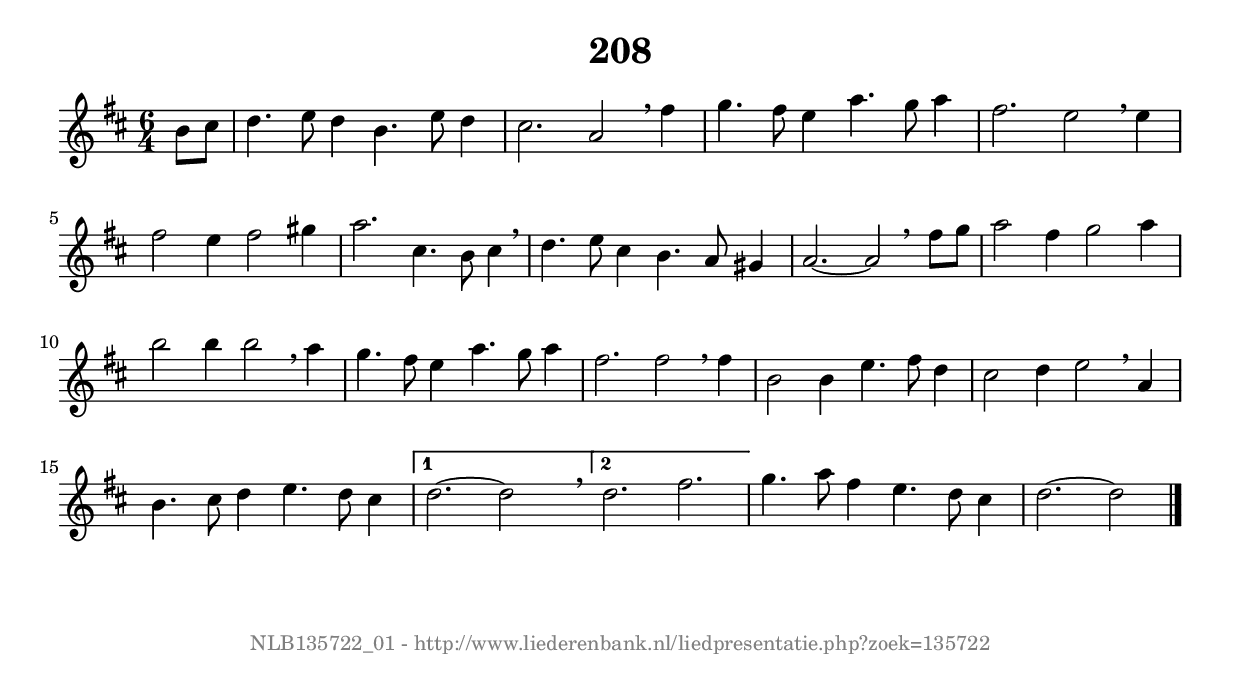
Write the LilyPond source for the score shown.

%
% produced by wce2krn 1.64 (7 June 2014)
%
\version"2.16"
#(append! paper-alist '(("long" . (cons (* 210 mm) (* 2000 mm)))))
#(set-default-paper-size "long")
sb = {\breathe}
mBreak = {\breathe }
bBreak = {\breathe }
x = {\once\override NoteHead #'style = #'cross }
gl=\glissando
itime={\override Staff.TimeSignature #'stencil = ##f }
ficta = {\once\set suggestAccidentals = ##t}
fine = {\once\override Score.RehearsalMark #'self-alignment-X = #1 \mark \markup {\italic{Fine}}}
dc = {\once\override Score.RehearsalMark #'self-alignment-X = #1 \mark \markup {\italic{D.C.}}}
dcf = {\once\override Score.RehearsalMark #'self-alignment-X = #1 \mark \markup {\italic{D.C. al Fine}}}
dcc = {\once\override Score.RehearsalMark #'self-alignment-X = #1 \mark \markup {\italic{D.C. al Coda}}}
ds = {\once\override Score.RehearsalMark #'self-alignment-X = #1 \mark \markup {\italic{D.S.}}}
dsf = {\once\override Score.RehearsalMark #'self-alignment-X = #1 \mark \markup {\italic{D.S. al Fine}}}
dsc = {\once\override Score.RehearsalMark #'self-alignment-X = #1 \mark \markup {\italic{D.S. al Coda}}}
pv = {\set Score.repeatCommands = #'((volta "1"))}
sv = {\set Score.repeatCommands = #'((volta "2"))}
tv = {\set Score.repeatCommands = #'((volta "3"))}
qv = {\set Score.repeatCommands = #'((volta "4"))}
xv = {\set Score.repeatCommands = #'((volta #f))}
\header{ tagline = ""
title = "208"
}
\score {{
\key d \major
\relative g'
{
\set melismaBusyProperties = #'()
\partial 32*8
\time 6/4
\tempo 4=120
\override Score.MetronomeMark #'transparent = ##t
\override Score.RehearsalMark #'break-visibility = #(vector #t #t #f)
b8 cis8 | d4. e8 d4 b4. e8 d4 | cis2. a2 \sb fis'4 | g4. fis8 e4 a4. g8 a4 | fis2. e2 \mBreak
e4 | fis2 e4 fis2 gis4 | a2. cis,4. b8 cis4 \sb | d4. e8 cis4 b4. a8 gis4 | a2.~ a2 \bar ":|:" \bBreak
fis'8 g8 | a2 fis4 g2 a4 | b2 b4 b2 \sb a4 | g4. fis8 e4 a4. g8 a4 | fis2. fis2 \mBreak
fis4 | b,2 b4 e4. fis8 d4 | cis2 d4 e2 \sb a,4 | b4. cis8 d4 e4. d8 cis4 | \pv d2.~ d2 s4 \bar ":|:" \bBreak
\sv d2. fis2. \xv | g4. a8 fis4 e4. d8 cis4 | d2.~ d2 \bar "|."
 }}
 \midi { }
 \layout {
            indent = 0.0\cm
}
}
\markup { \vspace #0 } \markup { \with-color #grey \fill-line { \center-column { \smaller "NLB135722_01 - http://www.liederenbank.nl/liedpresentatie.php?zoek=135722" } } }
